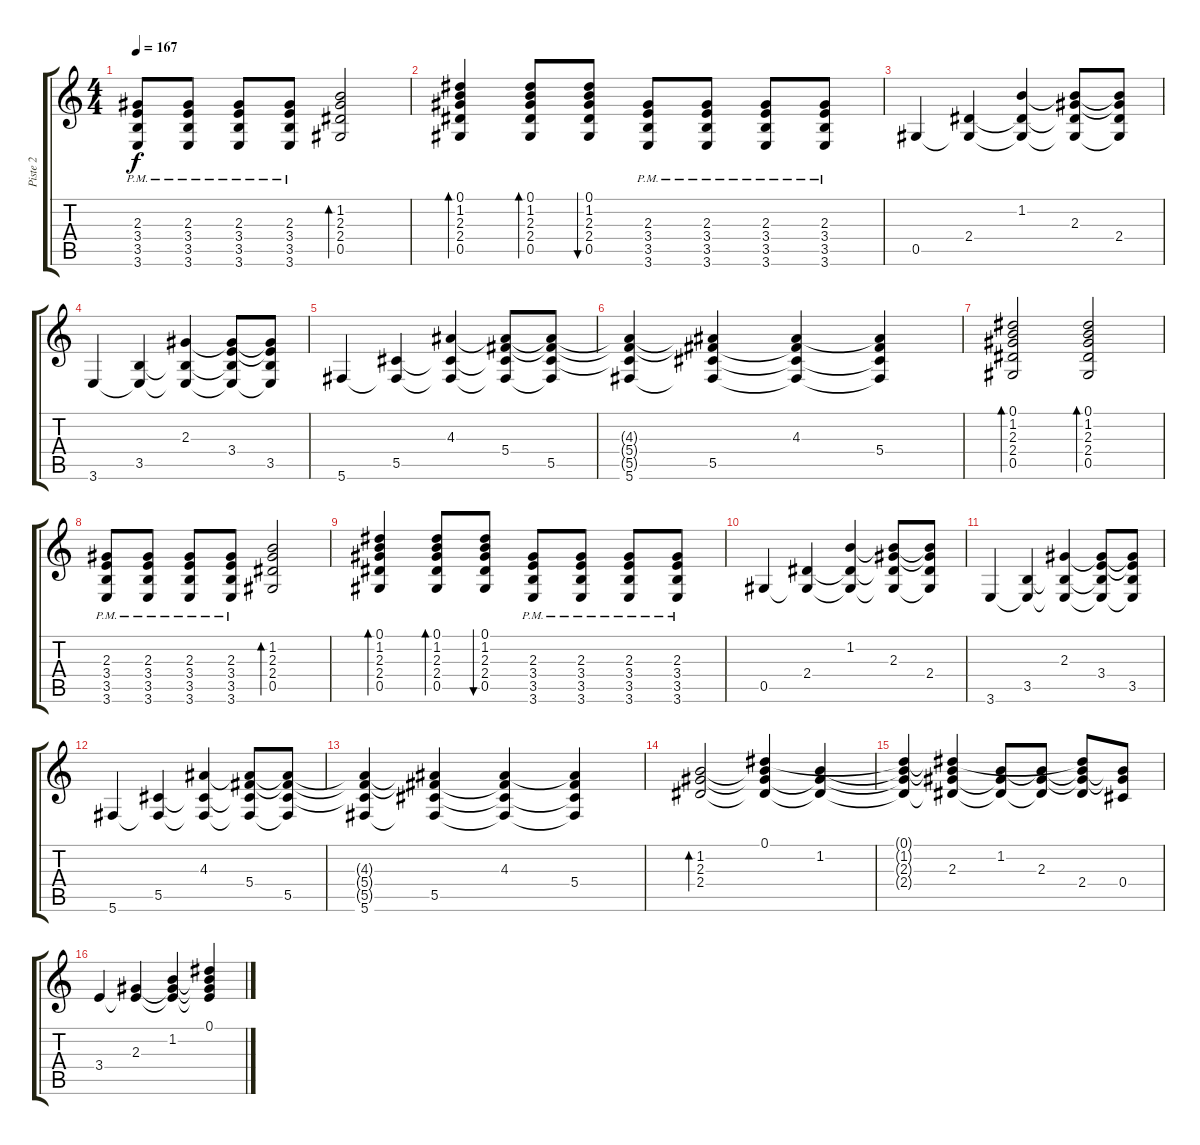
\track ("Piste 2" "Piste 2") {instrument overdrivenguitar}
\staff {score tabs}
\tuning (Eb4 Bb3 Gb3 Db3 Ab2 Db2) {hide}
\ts (4 4)
\tempo 167
\clef g2
\ks c
(2.3{pm} 3.4{pm} 3.5{pm} 3.6{pm}).8{dy f} (2.3{pm} 3.4{pm} 3.5{pm} 3.6{pm}).8 (2.3{pm} 3.4{pm} 3.5{pm} 3.6{pm}).8 (2.3{pm} 3.4{pm} 3.5{pm} 3.6{pm}).8 (1.2 2.3 2.4 0.5).2{bd 60} |
(0.1 1.2 2.3 2.4 0.5).4{bd 60} (0.1 1.2 2.3 2.4 0.5).8{bd 60} (0.1 1.2 2.3 2.4 0.5).8{bu 60} (2.3{pm} 3.4{pm} 3.5{pm} 3.6{pm}).8 (2.3{pm} 3.4{pm} 3.5{pm} 3.6{pm}).8 (2.3{pm} 3.4{pm} 3.5{pm} 3.6{pm}).8 (2.3{pm} 3.4{pm} 3.5{pm} 3.6{pm}).8 |
0.5.4 (2.4 0.5{t}).4 (1.2 2.4{t} 0.5{t}).4 (1.2{t} 2.3 2.4{t} 0.5{t}).8 (1.2{t} 2.3{t} 2.4 0.5{t}).8 |
3.6.4 (3.5 3.6{t}).4 (2.3 3.5{t} 3.6{t}).4 (2.3{t} 3.4 3.5{t} 3.6{t}).8 (2.3{t} 3.4{t} 3.5 3.6{t}).8 |
5.6.4 (5.5 5.6{t}).4 (4.3 5.5{t} 5.6{t}).4 (4.3{t} 5.4 5.5{t} 5.6{t}).8 (4.3{t} 5.4{t} 5.5 5.6{t}).8 |
(4.3{t} 5.4{t} 5.5{t} 5.6).4 (4.3{t} 5.4{t} 5.5 5.6{t}).4 (4.3 5.4{t} 5.5{t} 5.6{t}).4 (4.3{t} 5.4 5.5{t} 5.6{t}).4 |
(0.1 1.2 2.3 2.4 0.5).2{bd 60} (0.1 1.2 2.3 2.4 0.5).2{bd 60} |
(2.3{pm} 3.4{pm} 3.5{pm} 3.6{pm}).8 (2.3{pm} 3.4{pm} 3.5{pm} 3.6{pm}).8 (2.3{pm} 3.4{pm} 3.5{pm} 3.6{pm}).8 (2.3{pm} 3.4{pm} 3.5{pm} 3.6{pm}).8 (1.2 2.3 2.4 0.5).2{bd 60} |
(0.1 1.2 2.3 2.4 0.5).4{bd 60} (0.1 1.2 2.3 2.4 0.5).8{bd 60} (0.1 1.2 2.3 2.4 0.5).8{bu 60} (2.3{pm} 3.4{pm} 3.5{pm} 3.6{pm}).8 (2.3{pm} 3.4{pm} 3.5{pm} 3.6{pm}).8 (2.3{pm} 3.4{pm} 3.5{pm} 3.6{pm}).8 (2.3{pm} 3.4{pm} 3.5{pm} 3.6{pm}).8 |
0.5.4 (2.4 0.5{t}).4 (1.2 2.4{t} 0.5{t}).4 (1.2{t} 2.3 2.4{t} 0.5{t}).8 (1.2{t} 2.3{t} 2.4 0.5{t}).8 |
3.6.4 (3.5 3.6{t}).4 (2.3 3.5{t} 3.6{t}).4 (2.3{t} 3.4 3.5{t} 3.6{t}).8 (2.3{t} 3.4{t} 3.5 3.6{t}).8 |
5.6.4 (5.5 5.6{t}).4 (4.3 5.5{t} 5.6{t}).4 (4.3{t} 5.4 5.5{t} 5.6{t}).8 (4.3{t} 5.4{t} 5.5 5.6{t}).8 |
(4.3{t} 5.4{t} 5.5{t} 5.6).4 (4.3{t} 5.4{t} 5.5 5.6{t}).4 (4.3 5.4{t} 5.5{t} 5.6{t}).4 (4.3{t} 5.4 5.5{t} 5.6{t}).4 |
(1.2 2.3 2.4).2{bd 240} (0.1 1.2{t} 2.3{t} 2.4{t}).4 (1.2 2.3{t} 2.4{t}).4 |
(0.1{t} 1.2{t} 2.3{t} 2.4{t}).4 (0.1{t} 1.2{t} 2.3 2.4{t}).4 (1.2 2.3{t} 2.4{t}).8 (1.2{t} 2.3 2.4{t}).8 (0.1{t} 1.2{t} 2.3{t} 2.4).8 (1.2{t} 2.3{t} 0.4).8 |
3.4.4 (2.3 3.4{t}).4 (1.2 2.3{t} 3.4{t}).4 (0.1 1.2{t} 2.3{t} 3.4{t}).4
